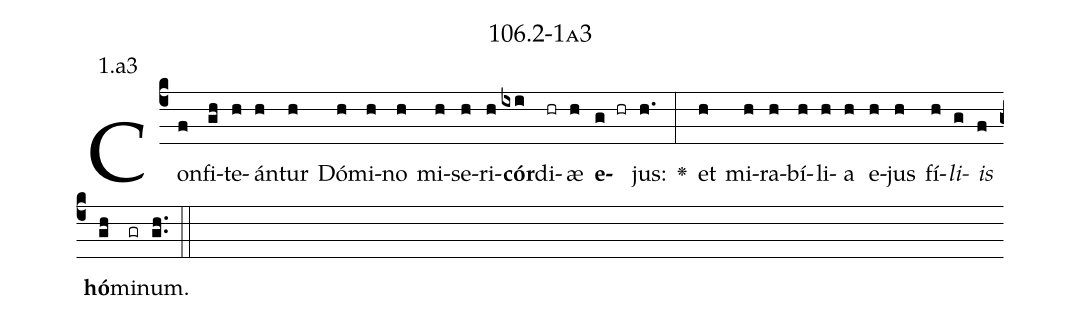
name: 106.2-1a3;
annotation: 1.a3;
%%
(c4)Con(f)fi(gh)te(h)án(h)tur(h) Dó(h)mi(h)no(h) mi(h)se(h)ri(h)<b>cór</b>(ixi)di(hr)æ(h) <b>e</b>(g hr)jus:(h.) <v>\greheightstar</v>(:) et(h) mi(h)ra(h)bí(h)li(h)a(h) e(h)jus(h) fí(h)<i>li</i>(g)<i>is</i>(f) <b>hó</b>(gh)mi(gr)num.(gh..) (::)


%E(h) u(h) o(g) u(f) a(gh) e.(gh..) (::)
